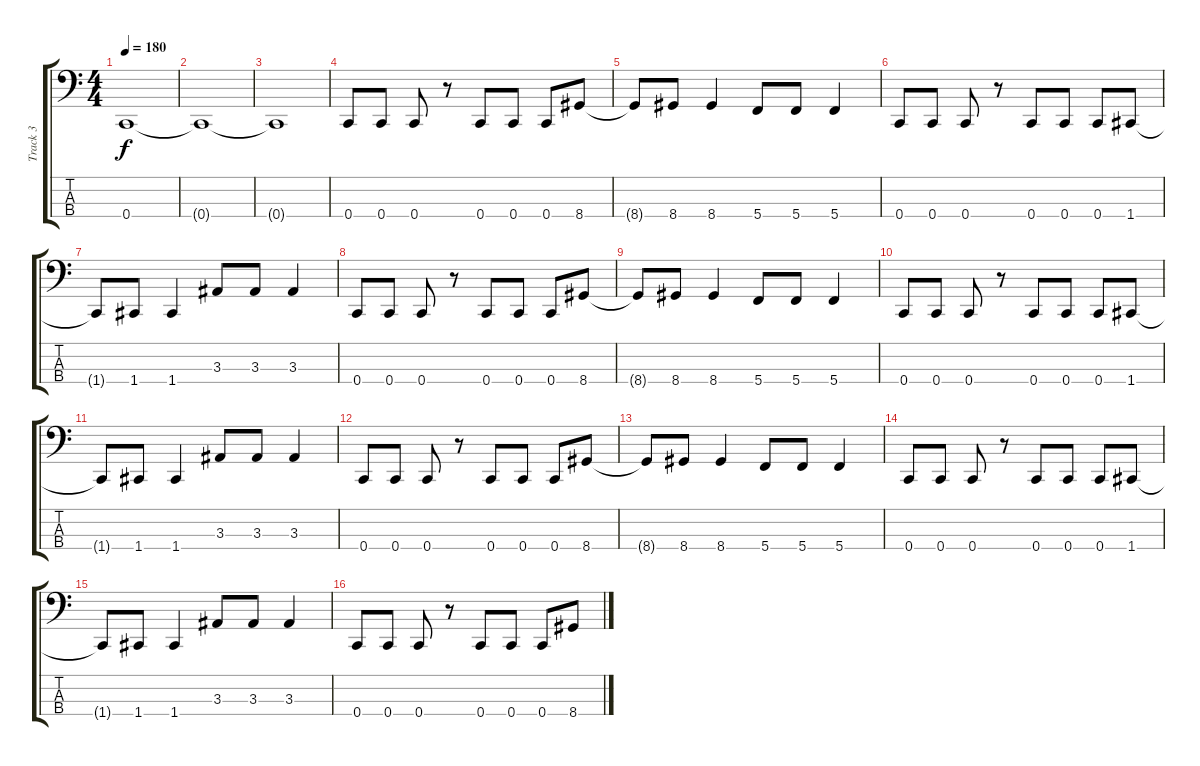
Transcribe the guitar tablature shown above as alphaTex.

\track ("Track 3" "Track 3") {instrument electricbasspick}
\staff {score tabs}
\tuning (F2 C2 G1 C1) {hide}
\ts (4 4)
\tempo 180
\clef f4
\ks c
0.4{t}.1{dy f} |
0.4{t}.1 |
0.4{t}.1 |
0.4.8 0.4.8 0.4.8 r.8 0.4.8 0.4.8 0.4.8 8.4.8 |
8.4{t}.8 8.4.8 8.4.4 5.4.8 5.4.8 5.4.4 |
0.4.8 0.4.8 0.4.8 r.8 0.4.8 0.4.8 0.4.8 1.4.8 |
1.4{t}.8 1.4.8 1.4.4 3.3.8 3.3.8 3.3.4 |
0.4.8 0.4.8 0.4.8 r.8 0.4.8 0.4.8 0.4.8 8.4.8 |
8.4{t}.8 8.4.8 8.4.4 5.4.8 5.4.8 5.4.4 |
0.4.8 0.4.8 0.4.8 r.8 0.4.8 0.4.8 0.4.8 1.4.8 |
1.4{t}.8 1.4.8 1.4.4 3.3.8 3.3.8 3.3.4 |
0.4.8 0.4.8 0.4.8 r.8 0.4.8 0.4.8 0.4.8 8.4.8 |
8.4{t}.8 8.4.8 8.4.4 5.4.8 5.4.8 5.4.4 |
0.4.8 0.4.8 0.4.8 r.8 0.4.8 0.4.8 0.4.8 1.4.8 |
1.4{t}.8 1.4.8 1.4.4 3.3.8 3.3.8 3.3.4 |
0.4.8 0.4.8 0.4.8 r.8 0.4.8 0.4.8 0.4.8 8.4.8
